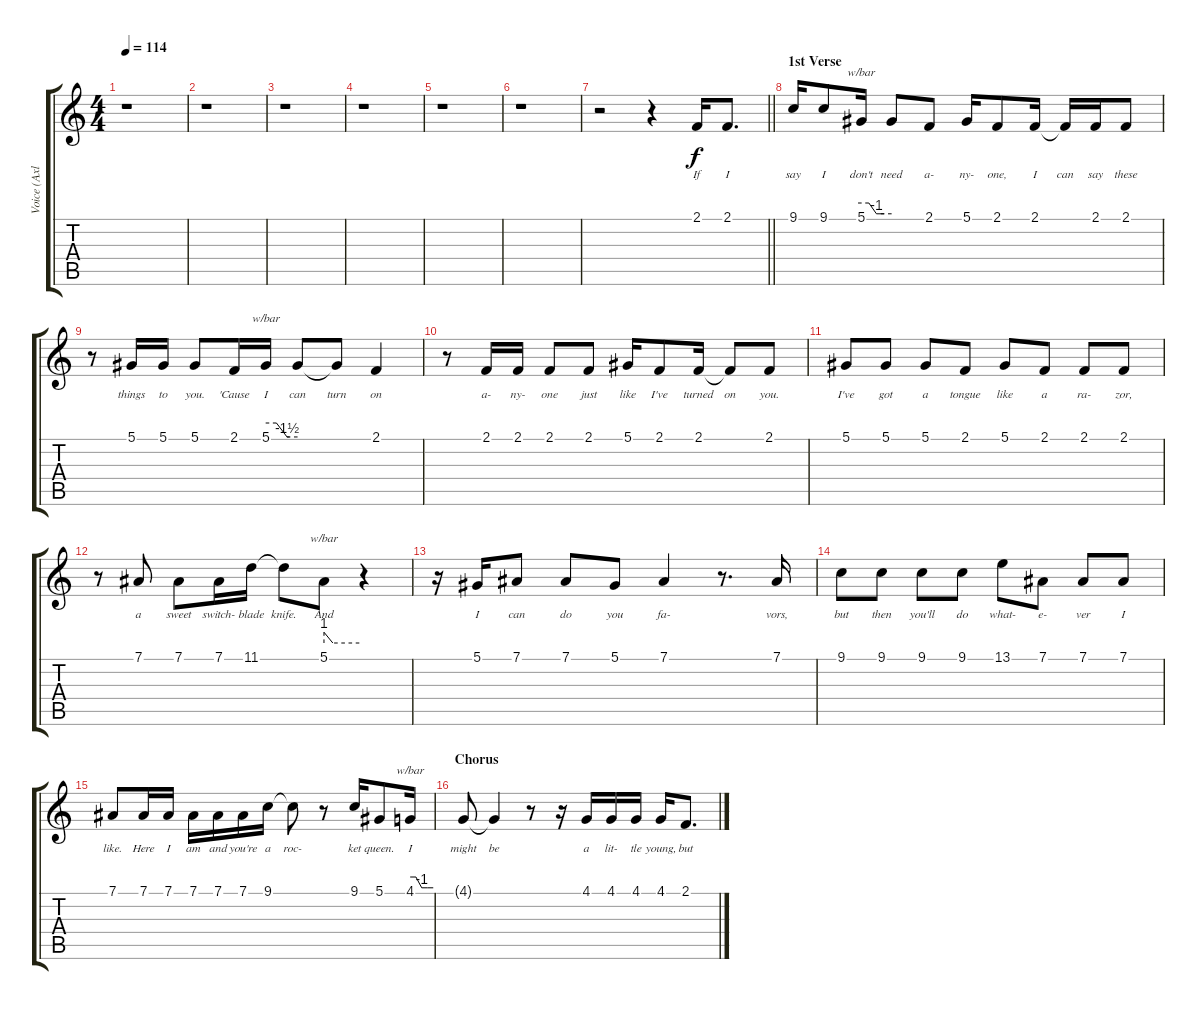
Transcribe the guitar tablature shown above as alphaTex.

\track ("Voice (Axl)" "Voice (Axl") {instrument lead2sawtooth}
\staff {score tabs}
\tuning (Eb4 Bb3 Gb3 Db3 Ab2 Eb2) {hide}
\ts (4 4)
\tempo 114
\clef g2
\ks c
r.1{dy f} |
r.1 |
r.1 |
r.1 |
r.1 |
r.1 |
\barLineRight lightlight
r.2 r.4 2.1.16{lyrics (0 "If") lyrics (1 "") lyrics (2 "") lyrics (3 "") lyrics (4 "")} 2.1.8{d lyrics (0 "I") lyrics (1 "") lyrics (2 "") lyrics (3 "") lyrics (4 "")} |
\section ("" "1st Verse")
9.1.16{lyrics (0 "say") lyrics (1 "") lyrics (2 "") lyrics (3 "") lyrics (4 "")} 9.1.8{lyrics (0 "I") lyrics (1 "") lyrics (2 "") lyrics (3 "") lyrics (4 "")} 5.1.16{tbe (custom default 0 0 15 0 30 -4 37 -4 45 -4 60 -4) lyrics (0 "don't") lyrics (1 "") lyrics (2 "") lyrics (3 "") lyrics (4 "")} 5.1{t}.8{lyrics (0 "need") lyrics (1 "") lyrics (2 "") lyrics (3 "") lyrics (4 "")} 2.1.8{lyrics (0 "a-") lyrics (1 "") lyrics (2 "") lyrics (3 "") lyrics (4 "")} 5.1.16{lyrics (0 "ny-") lyrics (1 "") lyrics (2 "") lyrics (3 "") lyrics (4 "")} 2.1.8{lyrics (0 "one,") lyrics (1 "") lyrics (2 "") lyrics (3 "") lyrics (4 "")} 2.1.16{lyrics (0 "I") lyrics (1 "") lyrics (2 "") lyrics (3 "") lyrics (4 "")} 2.1{t}.16{lyrics (0 "can") lyrics (1 "") lyrics (2 "") lyrics (3 "") lyrics (4 "")} 2.1.16{lyrics (0 "say") lyrics (1 "") lyrics (2 "") lyrics (3 "") lyrics (4 "")} 2.1.8{lyrics (0 "these") lyrics (1 "") lyrics (2 "") lyrics (3 "") lyrics (4 "")} |
r.8 5.1.16{lyrics (0 "things") lyrics (1 "") lyrics (2 "") lyrics (3 "") lyrics (4 "")} 5.1.16{lyrics (0 "to") lyrics (1 "") lyrics (2 "") lyrics (3 "") lyrics (4 "")} 5.1.8{lyrics (0 "you.") lyrics (1 "") lyrics (2 "") lyrics (3 "") lyrics (4 "")} 2.1.16{lyrics (0 "'Cause") lyrics (1 "") lyrics (2 "") lyrics (3 "") lyrics (4 "")} 5.1.16{tbe (custom default 0 0 20 0 40 -6 45 -6 60 -6) lyrics (0 "I") lyrics (1 "") lyrics (2 "") lyrics (3 "") lyrics (4 "")} 5.1{t}.8{lyrics (0 "can") lyrics (1 "") lyrics (2 "") lyrics (3 "") lyrics (4 "")} 5.1{t}.8{lyrics (0 "turn") lyrics (1 "") lyrics (2 "") lyrics (3 "") lyrics (4 "")} 2.1.4{lyrics (0 "on") lyrics (1 "") lyrics (2 "") lyrics (3 "") lyrics (4 "")} |
r.8 2.1.16{lyrics (0 "a-") lyrics (1 "") lyrics (2 "") lyrics (3 "") lyrics (4 "")} 2.1.16{lyrics (0 "ny-") lyrics (1 "") lyrics (2 "") lyrics (3 "") lyrics (4 "")} 2.1.8{lyrics (0 "one") lyrics (1 "") lyrics (2 "") lyrics (3 "") lyrics (4 "")} 2.1.8{lyrics (0 "just") lyrics (1 "") lyrics (2 "") lyrics (3 "") lyrics (4 "")} 5.1.16{lyrics (0 "like") lyrics (1 "") lyrics (2 "") lyrics (3 "") lyrics (4 "")} 2.1.8{lyrics (0 "I've") lyrics (1 "") lyrics (2 "") lyrics (3 "") lyrics (4 "")} 2.1.16{lyrics (0 "turned") lyrics (1 "") lyrics (2 "") lyrics (3 "") lyrics (4 "")} 2.1{t}.8{lyrics (0 "on") lyrics (1 "") lyrics (2 "") lyrics (3 "") lyrics (4 "")} 2.1.8{lyrics (0 "you.") lyrics (1 "") lyrics (2 "") lyrics (3 "") lyrics (4 "")} |
5.1.8{lyrics (0 "I've") lyrics (1 "") lyrics (2 "") lyrics (3 "") lyrics (4 "")} 5.1.8{lyrics (0 "got") lyrics (1 "") lyrics (2 "") lyrics (3 "") lyrics (4 "")} 5.1.8{lyrics (0 "a") lyrics (1 "") lyrics (2 "") lyrics (3 "") lyrics (4 "")} 2.1.8{lyrics (0 "tongue") lyrics (1 "") lyrics (2 "") lyrics (3 "") lyrics (4 "")} 5.1.8{lyrics (0 "like") lyrics (1 "") lyrics (2 "") lyrics (3 "") lyrics (4 "")} 2.1.8{lyrics (0 "a") lyrics (1 "") lyrics (2 "") lyrics (3 "") lyrics (4 "")} 2.1.8{lyrics (0 "ra-") lyrics (1 "") lyrics (2 "") lyrics (3 "") lyrics (4 "")} 2.1.8{lyrics (0 "zor,") lyrics (1 "") lyrics (2 "") lyrics (3 "") lyrics (4 "")} |
r.8 7.1.8{lyrics (0 "a") lyrics (1 "") lyrics (2 "") lyrics (3 "") lyrics (4 "")} 7.1.8{lyrics (0 "sweet") lyrics (1 "") lyrics (2 "") lyrics (3 "") lyrics (4 "")} 7.1.16{lyrics (0 "switch-") lyrics (1 "") lyrics (2 "") lyrics (3 "") lyrics (4 "")} 11.1.16{lyrics (0 "blade") lyrics (1 "") lyrics (2 "") lyrics (3 "") lyrics (4 "")} 11.1{t}.8{lyrics (0 "knife.") lyrics (1 "") lyrics (2 "") lyrics (3 "") lyrics (4 "")} 5.1.8{tbe (custom default 0 4 15 0 60 0) lyrics (0 "And") lyrics (1 "") lyrics (2 "") lyrics (3 "") lyrics (4 "")} r.4 |
r.16 5.1.16{lyrics (0 "I") lyrics (1 "") lyrics (2 "") lyrics (3 "") lyrics (4 "")} 7.1.8{lyrics (0 "can") lyrics (1 "") lyrics (2 "") lyrics (3 "") lyrics (4 "")} 7.1.8{lyrics (0 "do") lyrics (1 "") lyrics (2 "") lyrics (3 "") lyrics (4 "")} 5.1.8{lyrics (0 "you") lyrics (1 "") lyrics (2 "") lyrics (3 "") lyrics (4 "")} 7.1.4{lyrics (0 "fa-") lyrics (1 "") lyrics (2 "") lyrics (3 "") lyrics (4 "")} r.8{d} 7.1.16{lyrics (0 "vors,") lyrics (1 "") lyrics (2 "") lyrics (3 "") lyrics (4 "")} |
9.1.8{lyrics (0 "but") lyrics (1 "") lyrics (2 "") lyrics (3 "") lyrics (4 "")} 9.1.8{lyrics (0 "then") lyrics (1 "") lyrics (2 "") lyrics (3 "") lyrics (4 "")} 9.1.8{lyrics (0 "you'll") lyrics (1 "") lyrics (2 "") lyrics (3 "") lyrics (4 "")} 9.1.8{lyrics (0 "do") lyrics (1 "") lyrics (2 "") lyrics (3 "") lyrics (4 "")} 13.1.8{lyrics (0 "what-") lyrics (1 "") lyrics (2 "") lyrics (3 "") lyrics (4 "")} 7.1.8{lyrics (0 "e-") lyrics (1 "") lyrics (2 "") lyrics (3 "") lyrics (4 "")} 7.1.8{lyrics (0 "ver") lyrics (1 "") lyrics (2 "") lyrics (3 "") lyrics (4 "")} 7.1.8{lyrics (0 "I") lyrics (1 "") lyrics (2 "") lyrics (3 "") lyrics (4 "")} |
7.1.8{lyrics (0 "like.") lyrics (1 "") lyrics (2 "") lyrics (3 "") lyrics (4 "")} 7.1.16{lyrics (0 "Here") lyrics (1 "") lyrics (2 "") lyrics (3 "") lyrics (4 "")} 7.1.16{lyrics (0 "I") lyrics (1 "") lyrics (2 "") lyrics (3 "") lyrics (4 "")} 7.1.16{lyrics (0 "am") lyrics (1 "") lyrics (2 "") lyrics (3 "") lyrics (4 "")} 7.1.16{lyrics (0 "and") lyrics (1 "") lyrics (2 "") lyrics (3 "") lyrics (4 "")} 7.1.16{lyrics (0 "you're") lyrics (1 "") lyrics (2 "") lyrics (3 "") lyrics (4 "")} 9.1.16{lyrics (0 "a") lyrics (1 "") lyrics (2 "") lyrics (3 "") lyrics (4 "")} 9.1{t}.8{lyrics (0 "roc-") lyrics (1 "") lyrics (2 "") lyrics (3 "") lyrics (4 "")} r.8 9.1.16{lyrics (0 "ket") lyrics (1 "") lyrics (2 "") lyrics (3 "") lyrics (4 "")} 5.1.8{lyrics (0 "queen.") lyrics (1 "") lyrics (2 "") lyrics (3 "") lyrics (4 "")} 4.1.16{tbe (custom default 0 0 15 0 30 -4 45 -4 60 -4) lyrics (0 "I") lyrics (1 "") lyrics (2 "") lyrics (3 "") lyrics (4 "")} |
\section ("" "Chorus")
4.1{t}.8{lyrics (0 "might") lyrics (1 "") lyrics (2 "") lyrics (3 "") lyrics (4 "")} 4.1{t}.4{lyrics (0 "be") lyrics (1 "") lyrics (2 "") lyrics (3 "") lyrics (4 "")} r.8 r.16 4.1.16{lyrics (0 "a") lyrics (1 "") lyrics (2 "") lyrics (3 "") lyrics (4 "")} 4.1.16{lyrics (0 "lit-") lyrics (1 "") lyrics (2 "") lyrics (3 "") lyrics (4 "")} 4.1.16{lyrics (0 "tle") lyrics (1 "") lyrics (2 "") lyrics (3 "") lyrics (4 "")} 4.1.16{lyrics (0 "young,") lyrics (1 "") lyrics (2 "") lyrics (3 "") lyrics (4 "")} 2.1.8{d lyrics (0 "but") lyrics (1 "") lyrics (2 "") lyrics (3 "") lyrics (4 "")}
